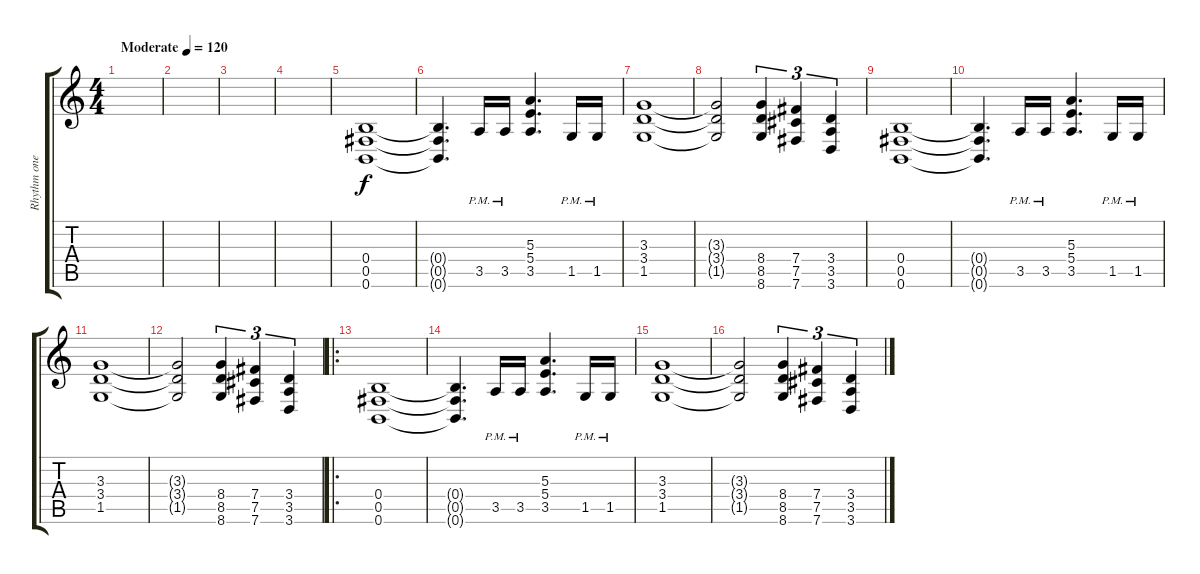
\track ("Rhythm one" "Rhythm one") {instrument distortionguitar}
\staff {score tabs}
\tuning (Db4 Ab3 E3 B2 Gb2 B1) {hide}
\ts (4 4)
\tempo (120 "Moderate")
\clef g2
\ks c
|
|
|
|
(0.4 0.5 0.6).1 |
(0.4{t} 0.5{t} 0.6{t}).4{d} 3.5{pm}.16 3.5{pm}.16 (5.3 5.4 3.5).4{d} 1.5{pm}.16 1.5{pm}.16 |
(3.3 3.4 1.5).1 |
(3.3{t} 3.4{t} 1.5{t}).2 (8.4 8.5 8.6).4{tu (3 2)} (7.4 7.5 7.6).4{tu (3 2)} (3.4 3.5 3.6).4{tu (3 2)} |
(0.4 0.5 0.6).1 |
(0.4{t} 0.5{t} 0.6{t}).4{d} 3.5{pm}.16 3.5{pm}.16 (5.3 5.4 3.5).4{d} 1.5{pm}.16 1.5{pm}.16 |
(3.3 3.4 1.5).1 |
(3.3{t} 3.4{t} 1.5{t}).2 (8.4 8.5 8.6).4{tu (3 2)} (7.4 7.5 7.6).4{tu (3 2)} (3.4 3.5 3.6).4{tu (3 2)} |
\ro
(0.4 0.5 0.6).1 |
(0.4{t} 0.5{t} 0.6{t}).4{d} 3.5{pm}.16 3.5{pm}.16 (5.3 5.4 3.5).4{d} 1.5{pm}.16 1.5{pm}.16 |
(3.3 3.4 1.5).1 |
(3.3{t} 3.4{t} 1.5{t}).2 (8.4 8.5 8.6).4{tu (3 2)} (7.4 7.5 7.6).4{tu (3 2)} (3.4 3.5 3.6).4{tu (3 2)}
